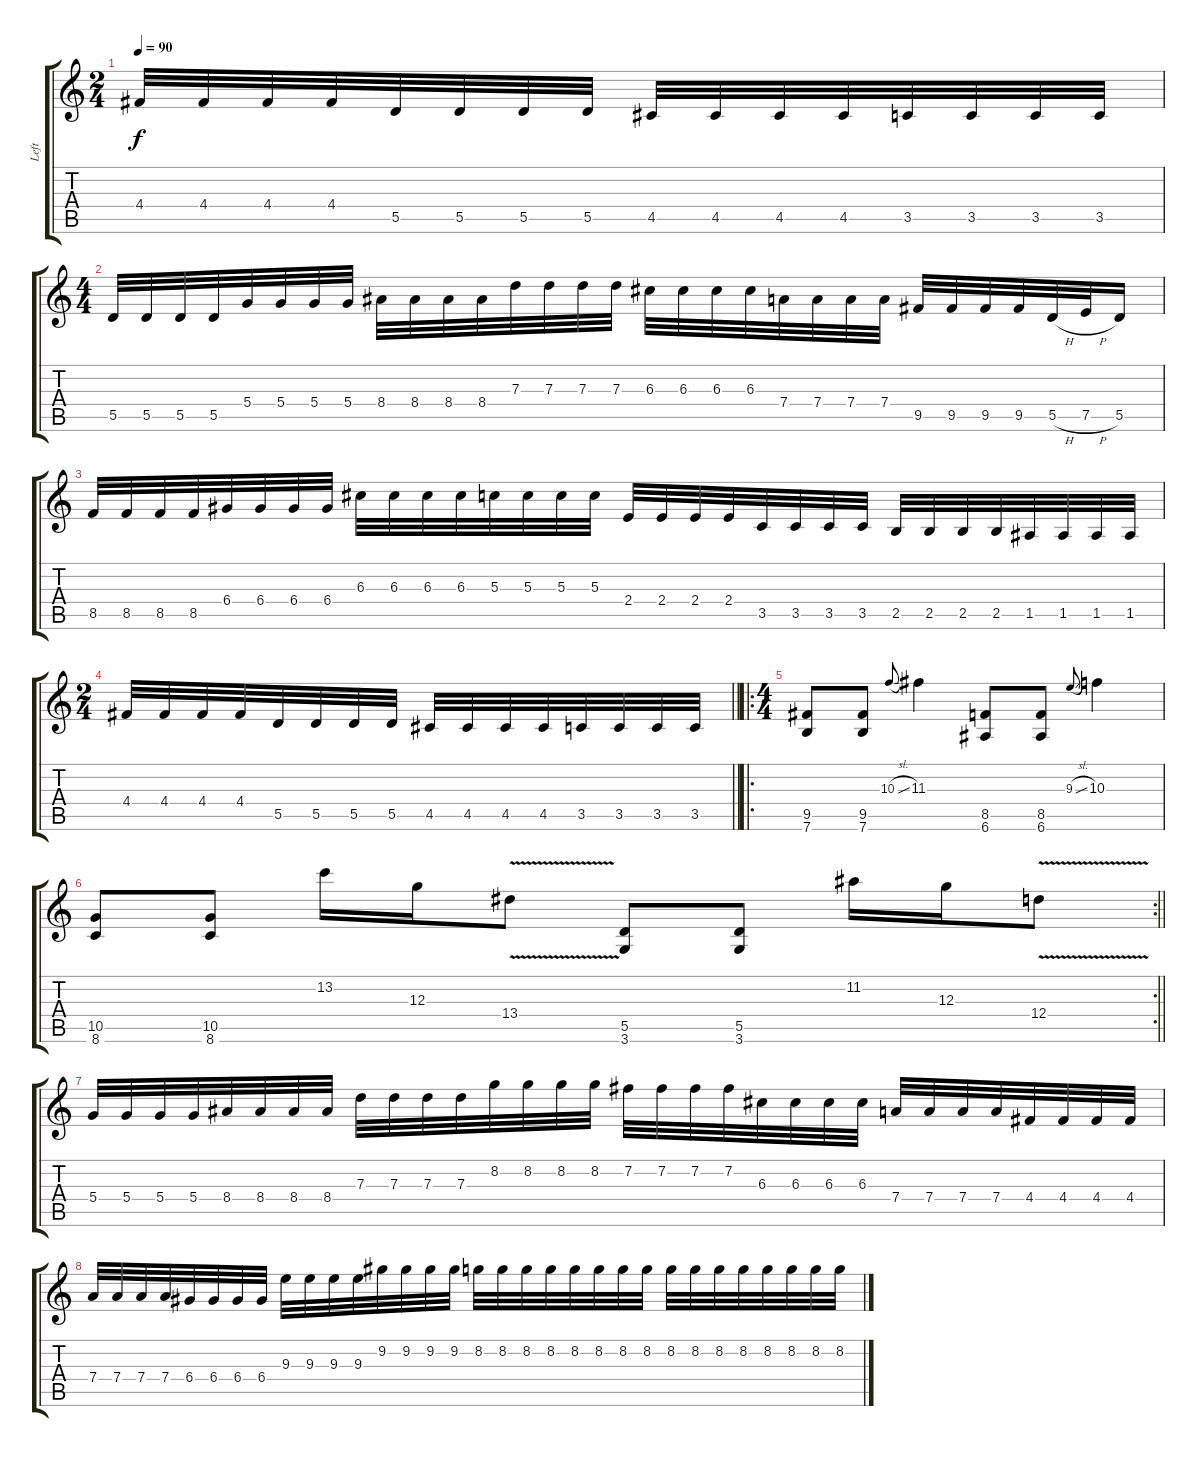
\track ("Left" "Left") {instrument distortionguitar}
\staff {score tabs}
\tuning (E4 B3 G3 D3 A2 E2) {hide}
\ts (2 4)
\tempo 90
\clef g2
\ks c
4.4.32{dy f} 4.4.32 4.4.32 4.4.32 5.5.32 5.5.32 5.5.32 5.5.32 4.5.32 4.5.32 4.5.32 4.5.32 3.5.32 3.5.32 3.5.32 3.5.32 |
\ts (4 4)
5.5.32 5.5.32 5.5.32 5.5.32 5.4.32 5.4.32 5.4.32 5.4.32 8.4.32 8.4.32 8.4.32 8.4.32 7.3.32 7.3.32 7.3.32 7.3.32 6.3.32 6.3.32 6.3.32 6.3.32 7.4.32 7.4.32 7.4.32 7.4.32 9.5.32 9.5.32 9.5.32 9.5.32 5.5{h}.32 7.5{h}.32 5.5.16 |
8.5.32 8.5.32 8.5.32 8.5.32 6.4.32 6.4.32 6.4.32 6.4.32 6.3.32 6.3.32 6.3.32 6.3.32 5.3.32 5.3.32 5.3.32 5.3.32 2.4.32 2.4.32 2.4.32 2.4.32 3.5.32 3.5.32 3.5.32 3.5.32 2.5.32 2.5.32 2.5.32 2.5.32 1.5.32 1.5.32 1.5.32 1.5.32 |
\ts (2 4)
\barLineRight lightlight
4.4.32 4.4.32 4.4.32 4.4.32 5.5.32 5.5.32 5.5.32 5.5.32 4.5.32 4.5.32 4.5.32 4.5.32 3.5.32 3.5.32 3.5.32 3.5.32 |
\ro
\ts (4 4)
\section ("" "")
(9.5 7.6).8 (9.5 7.6).8 10.3{sl}.8{gr onbeat} 11.3.4 (8.5 6.6).8 (8.5 6.6).8 9.3{sl}.8{gr onbeat} 10.3.4 |
\rc 2
\barLineRight lightlight
(10.5 8.6).8 (10.5 8.6).8 13.2.16 12.3.16 13.4{v}.8 (5.5 3.6).8 (5.5 3.6).8 11.2.16 12.3.16 12.4{v}.8 |
\section ("" "")
5.4.32 5.4.32 5.4.32 5.4.32 8.4.32 8.4.32 8.4.32 8.4.32 7.3.32 7.3.32 7.3.32 7.3.32 8.2.32 8.2.32 8.2.32 8.2.32 7.2.32 7.2.32 7.2.32 7.2.32 6.3.32 6.3.32 6.3.32 6.3.32 7.4.32 7.4.32 7.4.32 7.4.32 4.4.32 4.4.32 4.4.32 4.4.32 |
7.4.32 7.4.32 7.4.32 7.4.32 6.4.32 6.4.32 6.4.32 6.4.32 9.3.32 9.3.32 9.3.32 9.3.32 9.2.32 9.2.32 9.2.32 9.2.32 8.2.32 8.2.32 8.2.32 8.2.32 8.2.32 8.2.32 8.2.32 8.2.32 8.2.32 8.2.32 8.2.32 8.2.32 8.2.32 8.2.32 8.2.32 8.2.32
